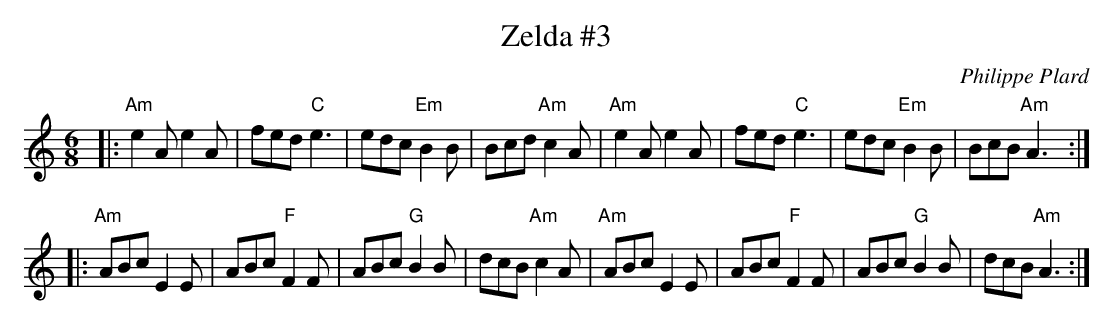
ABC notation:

X:1
T: Zelda #3
C: Philippe Plard
M: 6/8
L: 1/8
K: Am
|:\
"Am"e2A e2A | fed "C"e3 |\
edc "Em"B2B | Bcd "Am"c2A |\
"Am"e2A e2A | fed "C"e3 |\
edc "Em"B2B | BcB "Am"A3 :|
|:\
"Am"ABc E2E | ABc "F"F2F |\
ABc "G"B2B | dcB "Am"c2A |\
"Am"ABc E2E | ABc "F"F2F |\
ABc "G"B2B | dcB "Am"A3 :|
